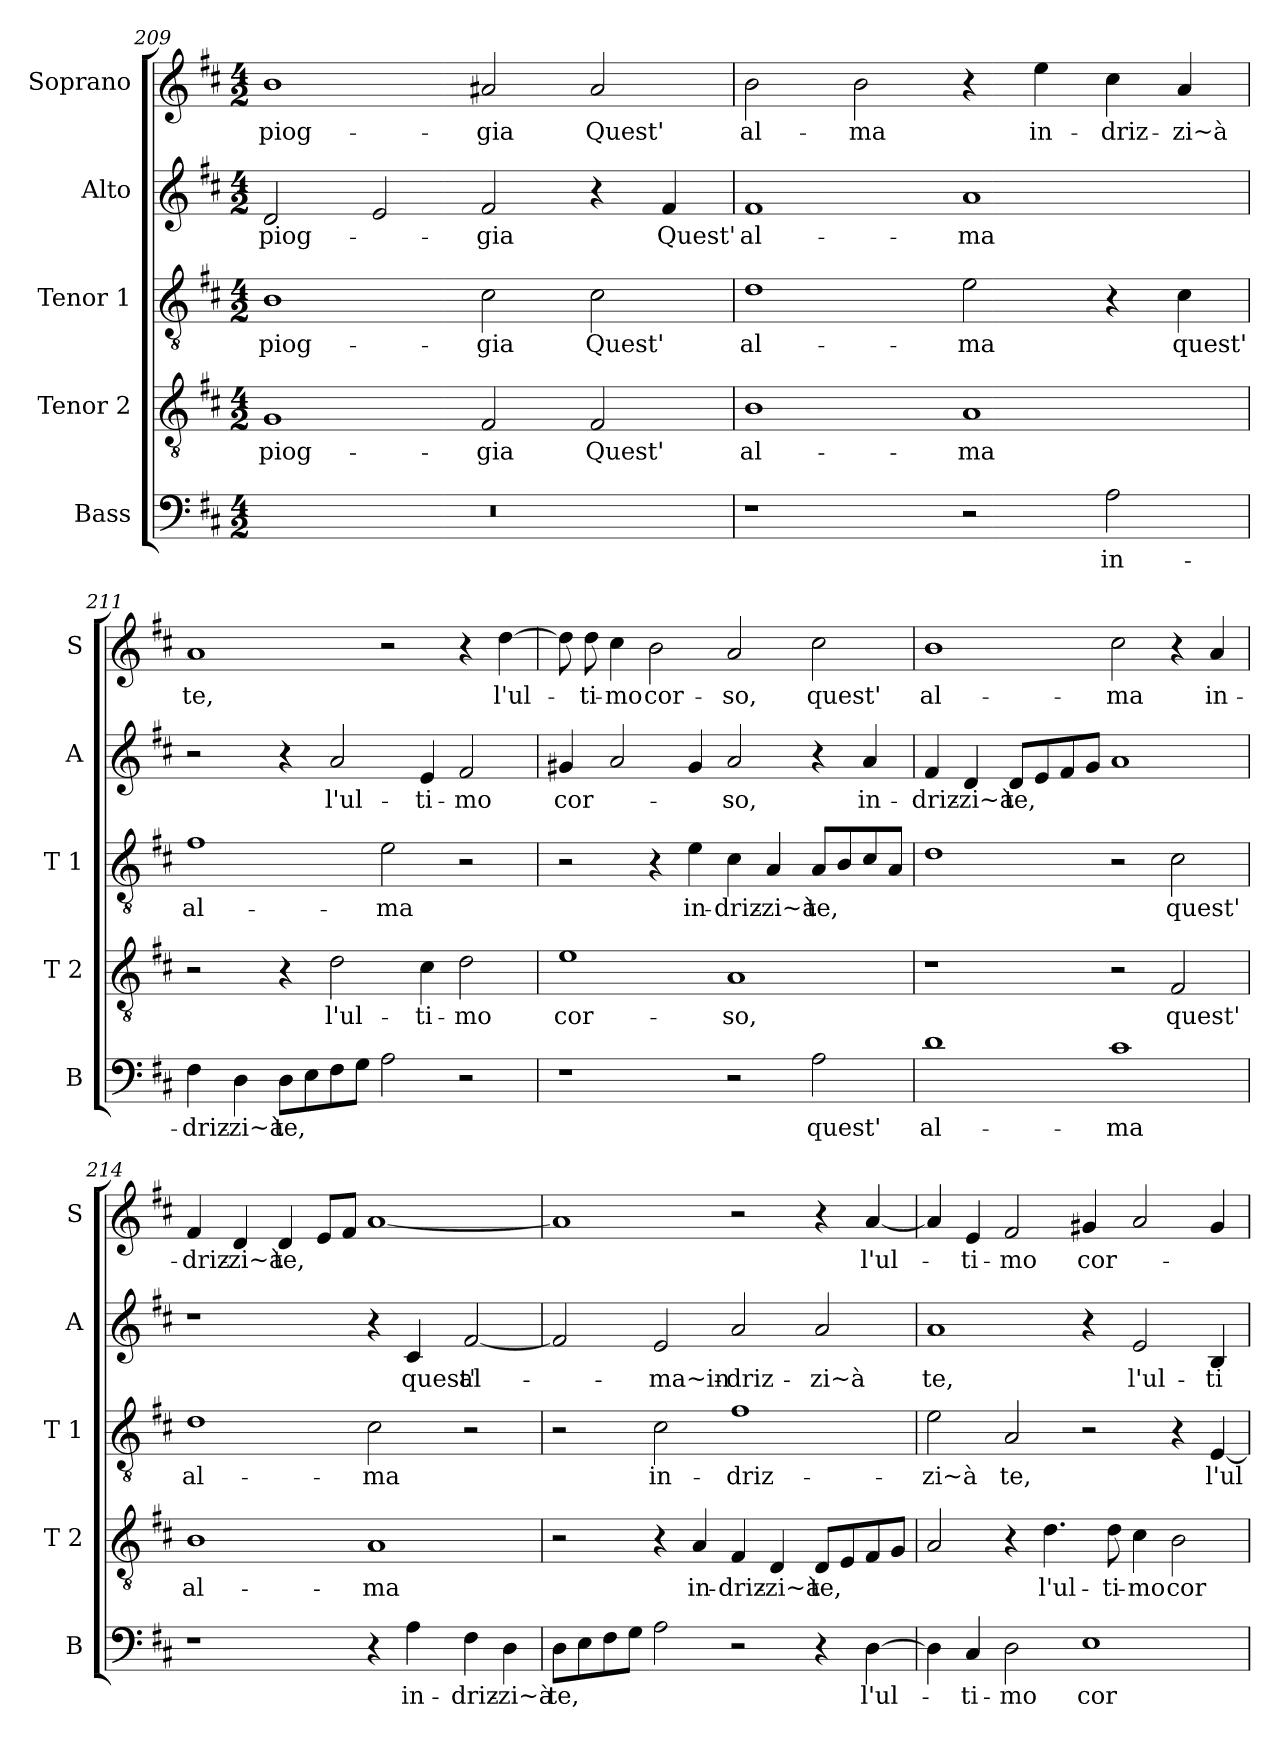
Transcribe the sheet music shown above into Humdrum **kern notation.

**kern	**text	**kern	**text	**kern	**text	**kern	**text	**kern	**text
*part5	*part5	*part4	*part4	*part3	*part3	*part2	*part2	*part1	*part1
*staff5	*staff5	*staff4	*staff4	*staff3	*staff3	*staff2	*staff2	*staff1	*staff1
*I"Bass	*	*I"Tenor 2	*	*I"Tenor 1	*	*I"Alto	*	*I"Soprano	*
*I'B	*	*I'T 2	*	*I'T 1	*	*I'A	*	*I'S	*
*clefF4	*	*clefGv2	*	*clefGv2	*	*clefG2	*	*clefG2	*
*k[f#c#]	*	*k[f#c#]	*	*k[f#c#]	*	*k[f#c#]	*	*k[f#c#]	*
*D:	*	*D:	*	*D:	*	*D:	*	*D:	*
*M4/2	*	*M4/2	*	*M4/2	*	*M4/2	*	*M4/2	*
=209	=209	=209	=209	=209	=209	=209	=209	=209	=209
!	!	!	!LO:LY:b	!	!LO:LY:b	!	!LO:LY:b	!	!LO:LY:b
0r	.	1G	piog-	1B	piog-	2d/	piog-	1b	piog-
.	.	.	.	.	.	2e/	.	.	.
!	!	!	!LO:LY:b	!	!LO:LY:b	!	!LO:LY:b	!	!LO:LY:b
.	.	2F#/	-gia	2c#\	-gia	2f#/	-gia	2a#X/	-gia
!	!	!	!LO:LY:b	!	!LO:LY:b	!	!	!	!LO:LY:b
.	.	2F#/	Quest'	2c#\	Quest'	4r	.	2a#/	Quest'
!	!	!	!	!	!	!	!LO:LY:b	!	!
.	.	.	.	.	.	4f#/	Quest'	.	.
=210	=210	=210	=210	=210	=210	=210	=210	=210	=210
!	!	!	!LO:LY:b	!	!LO:LY:b	!	!LO:LY:b	!	!LO:LY:b
1r	.	1B	al-	1d	al-	1f#	al-	2b\	al-
!	!	!	!	!	!	!	!	!	!LO:LY:b
.	.	.	.	.	.	.	.	2b\	-ma
!	!	!	!LO:LY:b	!	!LO:LY:b	!	!LO:LY:b	!	!
2r	.	1A	-ma	2e\	-ma	1a	-ma	4r	.
!	!	!	!	!	!	!	!	!	!LO:LY:b
.	.	.	.	.	.	.	.	4ee\	in-
!	!LO:LY:b	!	!	!	!	!	!	!	!LO:LY:b
2A\	in-	.	.	4r	.	.	.	4cc#\	-driz-
!	!	!	!	!	!LO:LY:b	!	!	!	!LO:LY:b
.	.	.	.	4c#\	quest'	.	.	4a/	-zi~à
!!LO:PB:g=z
=211	=211	=211	=211	=211	=211	=211	=211	=211	=211
!	!LO:LY:b	!	!	!	!LO:LY:b	!	!	!	!LO:LY:b
4F#\	-driz-	2r	.	1f#	al-	2r	.	1a	te,
!	!LO:LY:b	!	!	!	!	!	!	!	!
4D\	-zi~à	.	.	.	.	.	.	.	.
!	!LO:LY:b	!	!	!	!	!	!	!	!
8D\L	te,	4r	.	.	.	4r	.	.	.
8E\	.	.	.	.	.	.	.	.	.
!	!	!	!LO:LY:b	!	!	!	!LO:LY:b	!	!
8F#\	.	2d\	l'ul-	.	.	2a/	l'ul-	.	.
8G\J	.	.	.	.	.	.	.	.	.
!	!	!	!	!	!LO:LY:b	!	!	!	!
2A\	.	.	.	2e\	-ma	.	.	2r	.
!	!	!	!LO:LY:b	!	!	!	!LO:LY:b	!	!
.	.	4c#\	-ti-	.	.	4e/	-ti-	.	.
!	!	!	!LO:LY:b	!	!	!	!LO:LY:b	!	!
2r	.	2d\	-mo	2r	.	2f#/	-mo	4r	.
!	!	!	!	!	!	!	!	!	!LO:LY:b
.	.	.	.	.	.	.	.	[4dd\	l'ul-
=212	=212	=212	=212	=212	=212	=212	=212	=212	=212
!	!	!	!LO:LY:b	!	!	!	!LO:LY:b	!	!
1r	.	1e	cor-	2r	.	4g#X/	cor-	8dd\]	.
!	!	!	!	!	!	!	!	!	!LO:LY:b
.	.	.	.	.	.	.	.	8dd\	-ti-
!	!	!	!	!	!	!	!	!	!LO:LY:b
.	.	.	.	.	.	2a/	.	4cc#\	-mo
!	!	!	!	!	!	!	!	!	!LO:LY:b
.	.	.	.	4r	.	.	.	2b\	cor-
!	!	!	!	!	!LO:LY:b	!	!	!	!
.	.	.	.	4e\	in-	4g#/	.	.	.
!	!	!	!LO:LY:b	!	!LO:LY:b	!	!LO:LY:b	!	!LO:LY:b
2r	.	1A	-so,	4c#\	-driz-	2a/	-so,	2a/	-so,
!	!	!	!	!	!LO:LY:b	!	!	!	!
.	.	.	.	4A/	-zi~à	.	.	.	.
!	!LO:LY:b	!	!	!	!LO:LY:b	!	!	!	!LO:LY:b
2A\	quest'	.	.	8A/L	te,	4r	.	2cc#\	quest'
.	.	.	.	8B/	.	.	.	.	.
!	!	!	!	!	!	!	!LO:LY:b	!	!
.	.	.	.	8c#/	.	4a/	in-	.	.
.	.	.	.	8A/J	.	.	.	.	.
=213	=213	=213	=213	=213	=213	=213	=213	=213	=213
!	!LO:LY:b	!	!	!	!	!	!LO:LY:b	!	!LO:LY:b
1d	al-	1r	.	1d	.	4f#/	-driz-	1b	al-
!	!	!	!	!	!	!	!LO:LY:b	!	!
.	.	.	.	.	.	4d/	-zi~à	.	.
!	!	!	!	!	!	!	!LO:LY:b	!	!
.	.	.	.	.	.	8d/L	te,	.	.
.	.	.	.	.	.	8e/	.	.	.
.	.	.	.	.	.	8f#/	.	.	.
.	.	.	.	.	.	8g/J	.	.	.
!	!LO:LY:b	!	!	!	!	!	!	!	!LO:LY:b
1c#	-ma	2r	.	2r	.	1a	.	2cc#\	-ma
!	!	!	!LO:LY:b	!	!LO:LY:b	!	!	!	!
.	.	2F#/	quest'	2c#\	quest'	.	.	4r	.
!	!	!	!	!	!	!	!	!	!LO:LY:b
.	.	.	.	.	.	.	.	4a/	in-
!!LO:LB:g=z
=214	=214	=214	=214	=214	=214	=214	=214	=214	=214
!	!	!	!LO:LY:b	!	!LO:LY:b	!	!	!	!LO:LY:b
1r	.	1B	al-	1d	al-	1r	.	4f#/	-driz-
!	!	!	!	!	!	!	!	!	!LO:LY:b
.	.	.	.	.	.	.	.	4d/	-zi~à
!	!	!	!	!	!	!	!	!	!LO:LY:b
.	.	.	.	.	.	.	.	4d/	te,
.	.	.	.	.	.	.	.	8e/L	.
.	.	.	.	.	.	.	.	8f#/J	.
!	!	!	!LO:LY:b	!	!LO:LY:b	!	!	!	!
4r	.	1A	-ma	2c#\	-ma	4r	.	[1a	.
!	!LO:LY:b	!	!	!	!	!	!LO:LY:b	!	!
4A\	in-	.	.	.	.	4c#/	quest'	.	.
!	!LO:LY:b	!	!	!	!	!	!LO:LY:b	!	!
4F#\	-driz-	.	.	2r	.	[2f#/	al-	.	.
!	!LO:LY:b	!	!	!	!	!	!	!	!
4D\	-zi~à	.	.	.	.	.	.	.	.
=215	=215	=215	=215	=215	=215	=215	=215	=215	=215
!	!LO:LY:b	!	!	!	!	!	!	!	!
8D\L	te,	2r	.	2r	.	2f#/]	.	1a]	.
8E\	.	.	.	.	.	.	.	.	.
8F#\	.	.	.	.	.	.	.	.	.
8G\J	.	.	.	.	.	.	.	.	.
!	!	!	!	!	!LO:LY:b	!	!LO:LY:b	!	!
2A\	.	4r	.	2c#\	in-	2e/	-ma~in-	.	.
!	!	!	!LO:LY:b	!	!	!	!	!	!
.	.	4A/	in-	.	.	.	.	.	.
!	!	!	!LO:LY:b	!	!LO:LY:b	!	!LO:LY:b	!	!
2r	.	4F#/	-driz-	1f#	-driz-	2a/	-driz-	2r	.
!	!	!	!LO:LY:b	!	!	!	!	!	!
.	.	4D/	-zi~à	.	.	.	.	.	.
!	!	!	!LO:LY:b	!	!	!	!LO:LY:b	!	!
4r	.	8D/L	te,	.	.	2a/	-zi~à	4r	.
.	.	8E/	.	.	.	.	.	.	.
!	!LO:LY:b	!	!	!	!	!	!	!	!LO:LY:b
[4D\	l'ul-	8F#/	.	.	.	.	.	[4a/	l'ul-
.	.	8G/J	.	.	.	.	.	.	.
=216	=216	=216	=216	=216	=216	=216	=216	=216	=216
!	!	!	!	!	!LO:LY:b	!	!LO:LY:b	!	!
4D\]	.	2A/	.	2e\	-zi~à	1a	te,	4a/]	.
!	!LO:LY:b	!	!	!	!	!	!	!	!LO:LY:b
4C#/	-ti-	.	.	.	.	.	.	4e/	-ti-
!	!LO:LY:b	!	!	!	!LO:LY:b	!	!	!	!LO:LY:b
2D\	-mo	4r	.	2A/	te,	.	.	2f#/	-mo
!	!	!	!LO:LY:b	!	!	!	!	!	!
.	.	4.d\	l'ul-	.	.	.	.	.	.
!	!LO:LY:b	!	!	!	!	!	!	!	!LO:LY:b
1E	cor-	.	.	2r	.	4r	.	4g#X/	cor-
!	!	!	!LO:LY:b	!	!	!	!	!	!
.	.	8d\	-ti-	.	.	.	.	.	.
!	!	!	!LO:LY:b	!	!	!	!LO:LY:b	!	!
.	.	4c#\	-mo	.	.	2e/	l'ul-	2a/	.
!	!	!	!LO:LY:b	!	!	!	!	!	!
.	.	2B\	cor-	4r	.	.	.	.	.
!	!	!	!	!	!LO:LY:b	!	!LO:LY:b	!	!
.	.	.	.	[4E/	l'ul-	4B/	-ti-	4g#/	.
=	=	=	=	=	=	=	=	=	=
*-	*-	*-	*-	*-	*-	*-	*-	*-	*-
